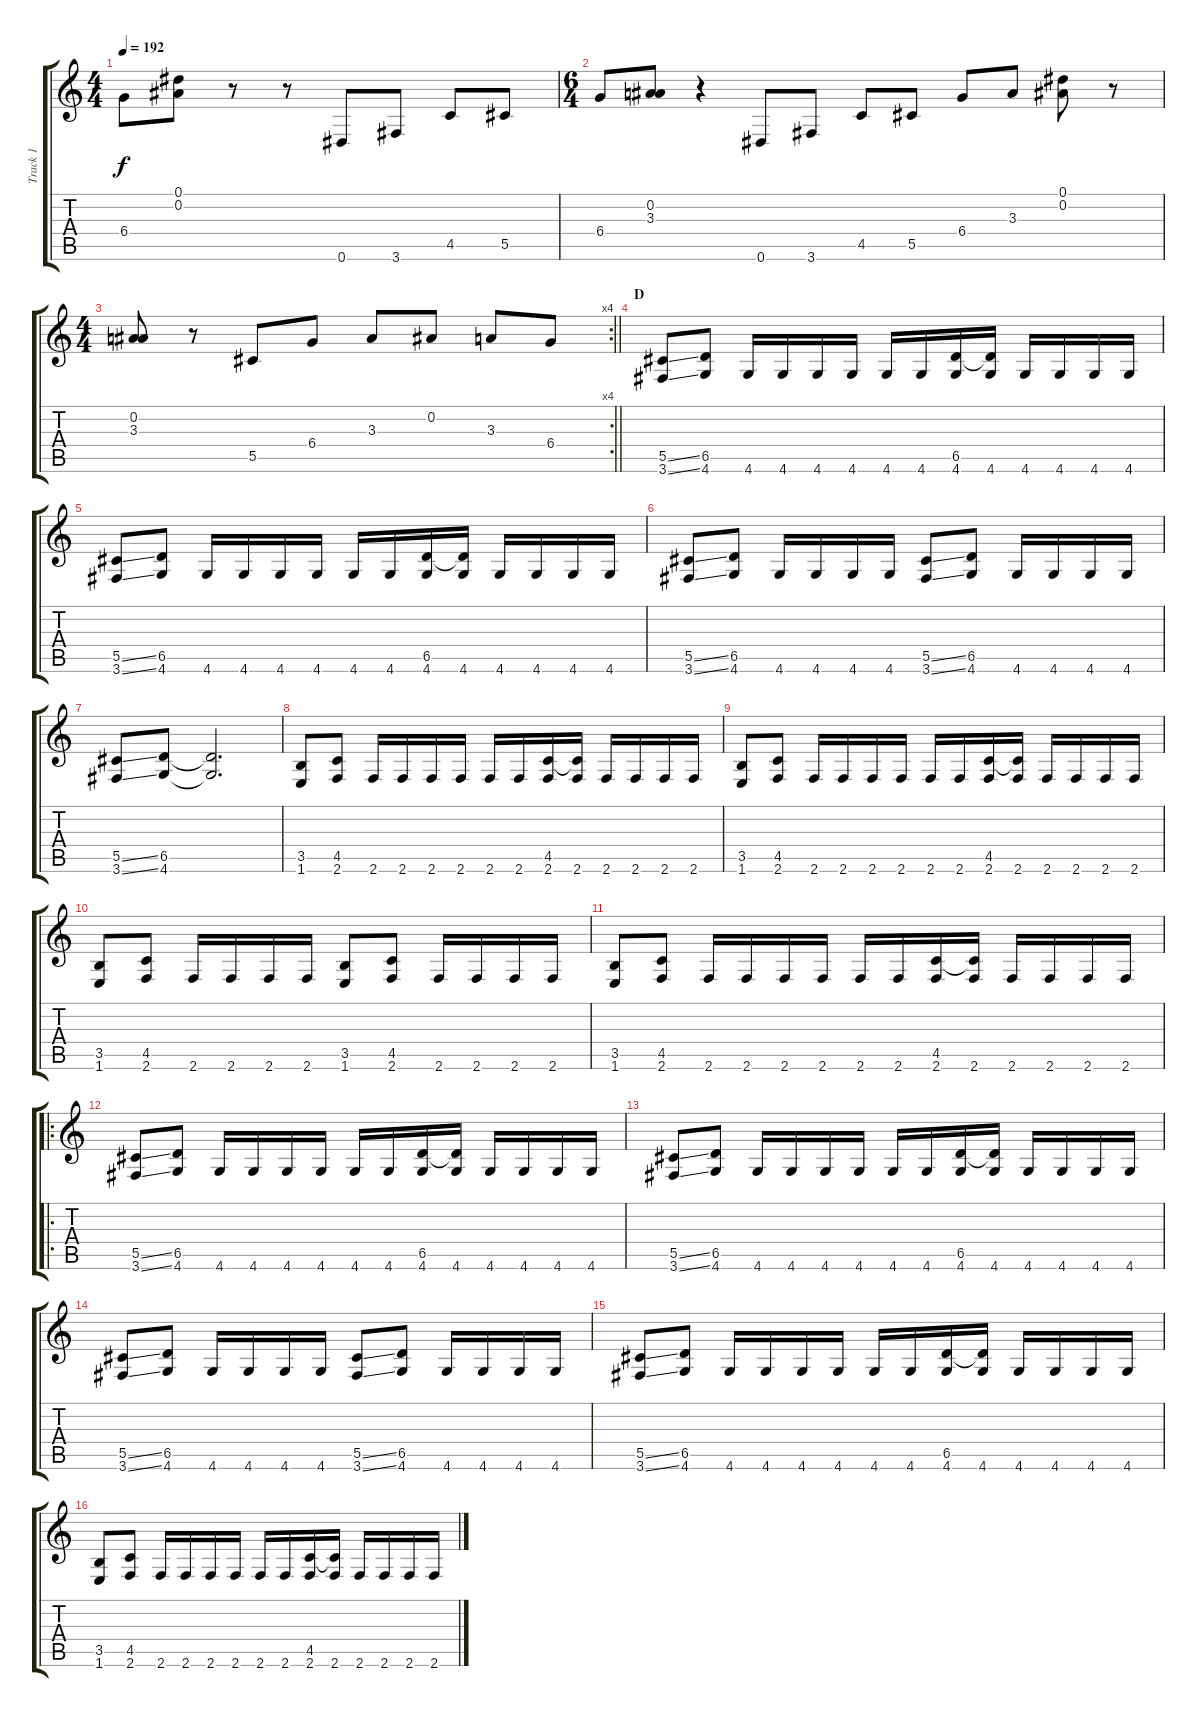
\track ("Track 1" "Track 1") {instrument distortionguitar}
\staff {score tabs}
\tuning (Eb4 Bb3 Gb3 Db3 Ab2 Eb2) {hide}
\ts (4 4)
\tempo 192
\clef g2
\ks c
6.4.8{dy f} (0.1 0.2).8 r.8 r.8 0.6.8 3.6.8 4.5.8 5.5.8 |
\ts (6 4)
6.4.8 (0.2 3.3).8 r.4 0.6.8 3.6.8 4.5.8 5.5.8 6.4.8 3.3.8 (0.1 0.2).8 r.8 |
\rc 4
\ts (4 4)
\barLineRight lightlight
(0.2 3.3).8 r.8 5.5.8 6.4.8 3.3.8 0.2.8 3.3.8 6.4.8 |
\section ("" "D")
(5.5{ss} 3.6{ss}).8 (6.5 4.6).8 4.6.16 4.6.16 4.6.16 4.6.16 4.6.16 4.6.16 (6.5 4.6).16 (6.5{t} 4.6).16 4.6.16 4.6.16 4.6.16 4.6.16 |
(5.5{ss} 3.6{ss}).8 (6.5 4.6).8 4.6.16 4.6.16 4.6.16 4.6.16 4.6.16 4.6.16 (6.5 4.6).16 (6.5{t} 4.6).16 4.6.16 4.6.16 4.6.16 4.6.16 |
(5.5{ss} 3.6{ss}).8 (6.5 4.6).8 4.6.16 4.6.16 4.6.16 4.6.16 (5.5{ss} 3.6{ss}).8 (6.5 4.6).8 4.6.16 4.6.16 4.6.16 4.6.16 |
(5.5{ss} 3.6{ss}).8 (6.5 4.6).8 (6.5{t} 4.6{t}).2{d} |
(3.5 1.6).8 (4.5 2.6).8 2.6.16 2.6.16 2.6.16 2.6.16 2.6.16 2.6.16 (4.5 2.6).16 (4.5{t} 2.6).16 2.6.16 2.6.16 2.6.16 2.6.16 |
(3.5 1.6).8 (4.5 2.6).8 2.6.16 2.6.16 2.6.16 2.6.16 2.6.16 2.6.16 (4.5 2.6).16 (4.5{t} 2.6).16 2.6.16 2.6.16 2.6.16 2.6.16 |
(3.5 1.6).8 (4.5 2.6).8 2.6.16 2.6.16 2.6.16 2.6.16 (3.5 1.6).8 (4.5 2.6).8 2.6.16 2.6.16 2.6.16 2.6.16 |
(3.5 1.6).8 (4.5 2.6).8 2.6.16 2.6.16 2.6.16 2.6.16 2.6.16 2.6.16 (4.5 2.6).16 (4.5{t} 2.6).16 2.6.16 2.6.16 2.6.16 2.6.16 |
\ro
(5.5{ss} 3.6{ss}).8 (6.5 4.6).8 4.6.16 4.6.16 4.6.16 4.6.16 4.6.16 4.6.16 (6.5 4.6).16 (6.5{t} 4.6).16 4.6.16 4.6.16 4.6.16 4.6.16 |
(5.5{ss} 3.6{ss}).8 (6.5 4.6).8 4.6.16 4.6.16 4.6.16 4.6.16 4.6.16 4.6.16 (6.5 4.6).16 (6.5{t} 4.6).16 4.6.16 4.6.16 4.6.16 4.6.16 |
(5.5{ss} 3.6{ss}).8 (6.5 4.6).8 4.6.16 4.6.16 4.6.16 4.6.16 (5.5{ss} 3.6{ss}).8 (6.5 4.6).8 4.6.16 4.6.16 4.6.16 4.6.16 |
(5.5{ss} 3.6{ss}).8 (6.5 4.6).8 4.6.16 4.6.16 4.6.16 4.6.16 4.6.16 4.6.16 (6.5 4.6).16 (6.5{t} 4.6).16 4.6.16 4.6.16 4.6.16 4.6.16 |
(3.5 1.6).8 (4.5 2.6).8 2.6.16 2.6.16 2.6.16 2.6.16 2.6.16 2.6.16 (4.5 2.6).16 (4.5{t} 2.6).16 2.6.16 2.6.16 2.6.16 2.6.16
